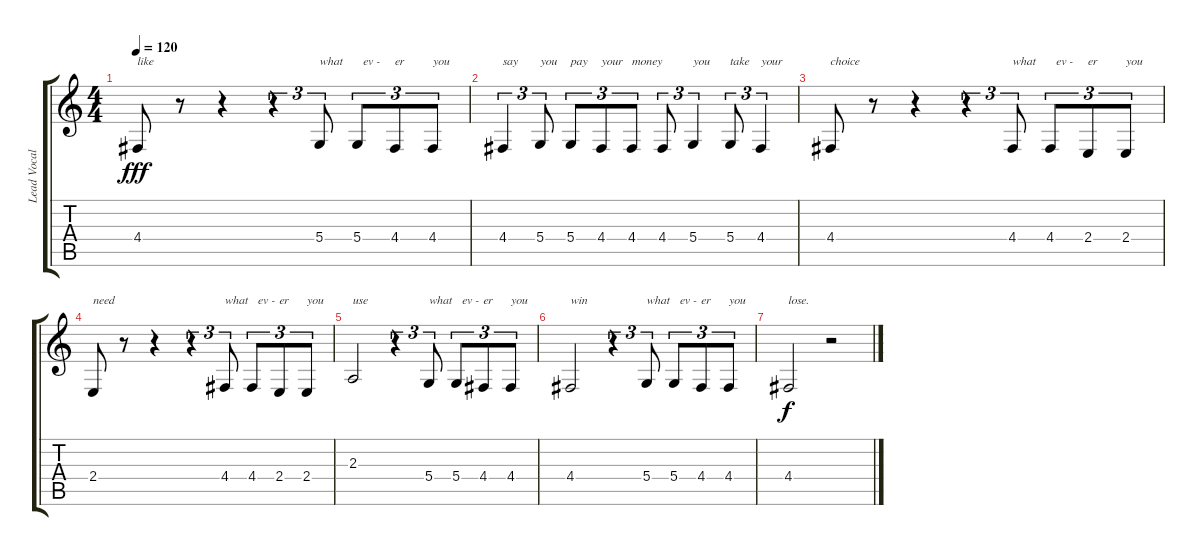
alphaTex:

\track ("Lead Vocal" "Lead Vocal") {instrument synthbrass1}
\staff {score tabs}
\tuning (E4 B3 G3 D3 A2 E2) {hide}
\ts (4 4)
\tempo 120
\clef g2
\ks c
4.4.8{txt "like" dy fff} r.8 r.4 r.4{tu (3 2)} 5.4.8{tu (3 2) txt "what"} 5.4.8{tu (3 2) txt "  ev -"} 4.4.8{tu (3 2) txt "er"} 4.4.8{tu (3 2) txt "you"} |
4.4.4{tu (3 2) txt "say"} 5.4.8{tu (3 2) txt "you"} 5.4.8{tu (3 2) txt "pay"} 4.4.8{tu (3 2) txt "your"} 4.4.8{tu (3 2) txt "money"} 4.4.8{tu (3 2)} 5.4.4{tu (3 2) txt "you"} 5.4.8{tu (3 2) txt "take"} 4.4.4{tu (3 2) txt "your"} |
4.4.8{txt "choice"} r.8 r.4 r.4{tu (3 2)} 4.4.8{tu (3 2) txt "what"} 4.4.8{tu (3 2) txt "  ev -"} 2.4.8{tu (3 2) txt "er"} 2.4.8{tu (3 2) txt "you"} |
2.4.8{txt "need"} r.8 r.4 r.4{tu (3 2)} 4.4.8{tu (3 2) txt "what "} 4.4.8{tu (3 2) txt "  ev -"} 2.4.8{tu (3 2) txt "er"} 2.4.8{tu (3 2) txt "you"} |
2.3.2{txt "use"} r.4{tu (3 2)} 5.4.8{tu (3 2) txt "what"} 5.4.8{tu (3 2) txt "  ev -"} 4.4.8{tu (3 2) txt "er"} 4.4.8{tu (3 2) txt "you"} |
4.4.2{txt "win"} r.4{tu (3 2)} 5.4.8{tu (3 2) txt "what"} 5.4.8{tu (3 2) txt "  ev -"} 4.4.8{tu (3 2) txt "er"} 4.4.8{tu (3 2) txt "you"} |
4.4.2{txt "lose." dy f} r.2
